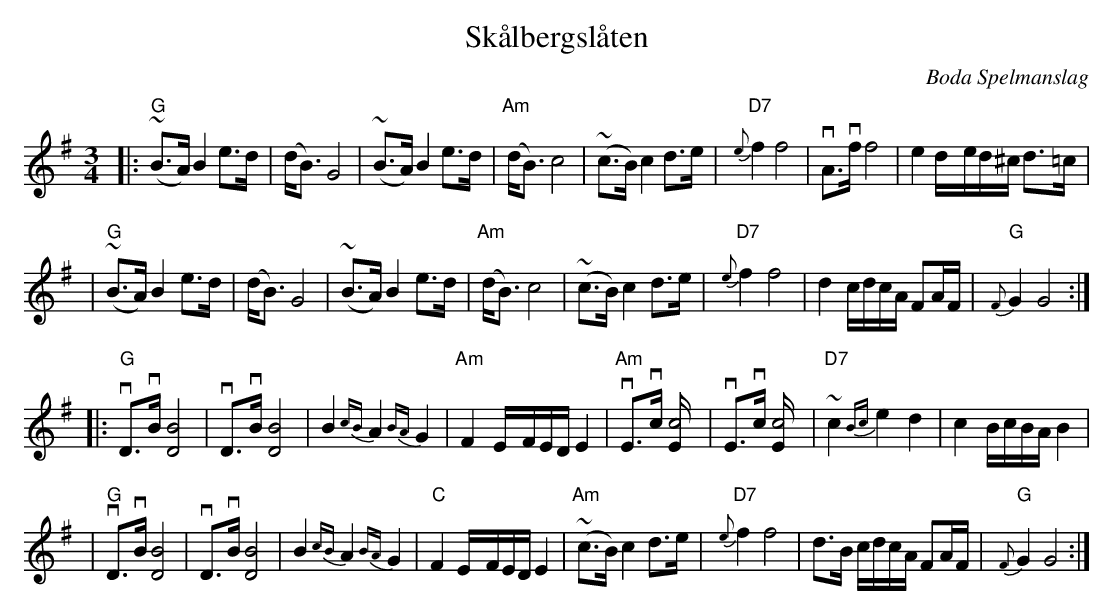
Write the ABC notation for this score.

X:1
T: Sk\aalbergsl\aaten
O: Boda Spelmanslag
M: 3/4
L: 1/16
K: G
|: "G"(~B3A) B4 e3d | (dB3) G8 | (~B3A) B4 e3d | "Am"(dB3) c8 | (~c3B) c4 d3e | "D7"{e}f4 f8 | vA3vf f8 | e4 d-ed^c d3=c |
|  "G"(~B3A) B4 e3d | (dB3) G8 | (~B3A) B4 e3d | "Am"(dB3) c8 | (~c3B) c4 d3e | "D7"{e}f4 f8 | d4 cdcA F2AF | "G"{F}G4 G8 :|
|: "G"vD3vB [B8D8] | vD3vB [B8D8] | B4 {cB}A4 {BA}G4 | "Am"F4 E-FED E4 | "Am"vE3vc [c8E] | vE3vc [c8E] | "D7"~c4 {Bc}e4 d4 | c4 BcBA B4 |
|  "G"vD3vB [B8D8] | vD3vB [B8D8] | B4 {cB}A4 {BA}G4 |  "C"F4 E-FED E4 | "Am"(~c3B) c4 d3e | "D7"{e}f4 f8 | d3B cdcA F2AF | "G"{F}G4 G8 :|
